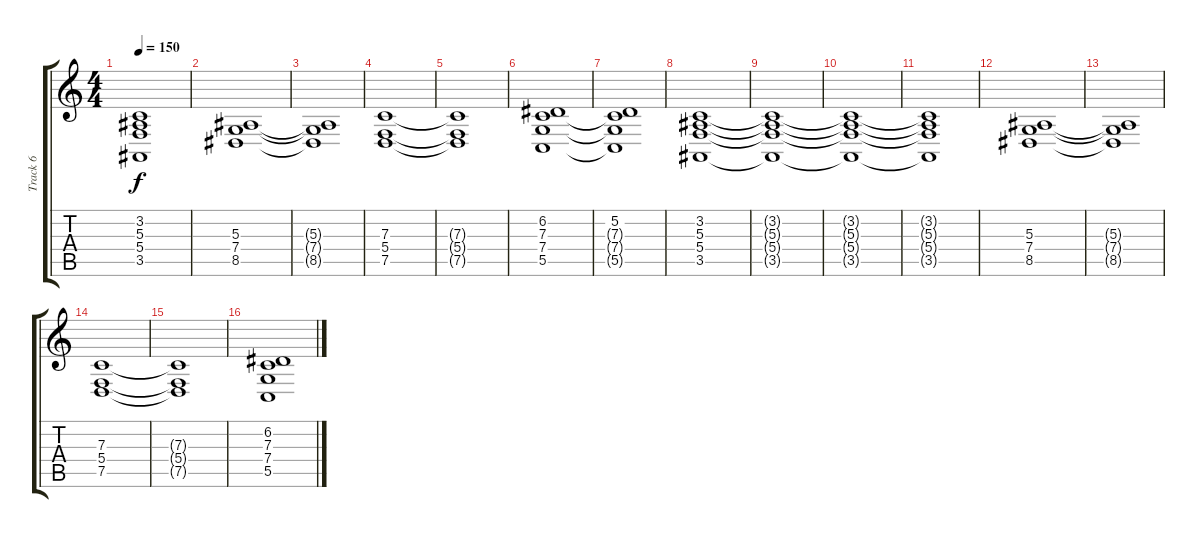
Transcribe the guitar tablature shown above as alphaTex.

\track ("Track 6" "Track 6") {instrument stringensemble1}
\staff {score tabs}
\tuning (D4 A3 F3 C3 G2 C2) {hide}
\ts (4 4)
\tempo 150
\clef g2
\ks c
(3.2{t} 5.3{t} 5.4{t} 3.5{t}).1{dy f} |
(5.3 7.4 8.5).1 |
(5.3{t} 7.4{t} 8.5{t}).1 |
(7.3 5.4 7.5).1 |
(7.3{t} 5.4{t} 7.5{t}).1 |
(6.2 7.3 7.4 5.5).1 |
(5.2 7.3{t} 7.4{t} 5.5{t}).1 |
(3.2 5.3 5.4 3.5).1 |
(3.2{t} 5.3{t} 5.4{t} 3.5{t}).1 |
(3.2{t} 5.3{t} 5.4{t} 3.5{t}).1 |
(3.2{t} 5.3{t} 5.4{t} 3.5{t}).1 |
(5.3 7.4 8.5).1 |
(5.3{t} 7.4{t} 8.5{t}).1 |
(7.3 5.4 7.5).1 |
(7.3{t} 5.4{t} 7.5{t}).1 |
(6.2 7.3 7.4 5.5).1
